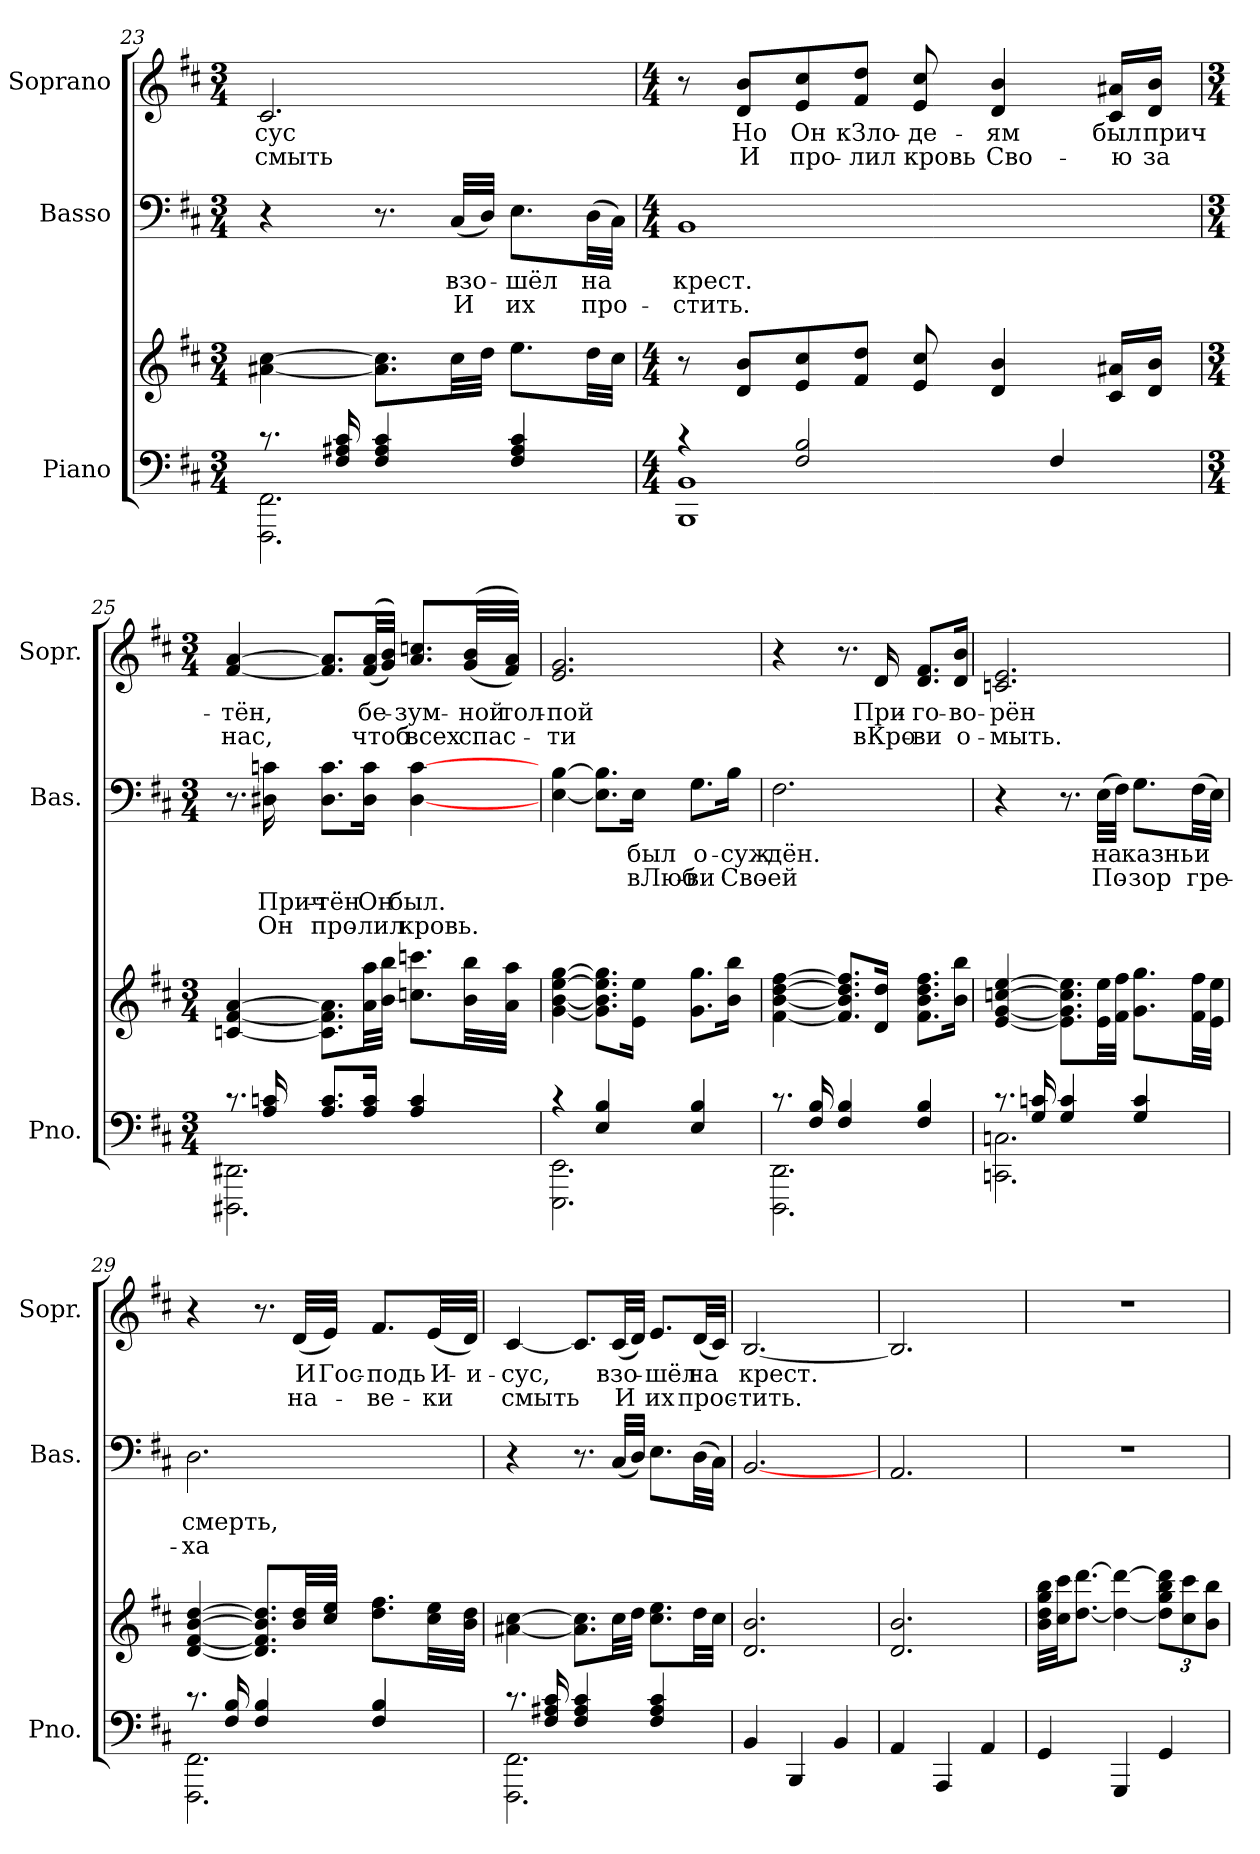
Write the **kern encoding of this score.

**kern	**kern	**kern	**text	**text	**text	**text	**kern	**text	**text
*part3	*part3	*part2	*part2	*part2	*part2	*part2	*part1	*part1	*part1
*staff4	*staff3	*staff2	*staff2	*staff2	*staff2	*staff2	*staff1	*staff1	*staff1
*I"Piano	*	*I"Basso	*	*	*	*	*I"Soprano	*	*
*I'Pno.	*	*I'Bas.	*	*	*	*	*I'Sopr.	*	*
!!LO:LB:g=z
*clefF4	*clefG2	*clefF4	*	*	*	*	*clefG2	*	*
*k[f#c#]	*k[f#c#]	*k[f#c#]	*	*	*	*	*k[f#c#]	*	*
*b:	*b:	*b:	*	*	*	*	*b:	*	*
*M3/4	*M3/4	*M3/4	*	*	*	*	*M3/4	*	*
=23	=23	=23	=23	=23	=23	=23	=23	=23	=23
*^	*	*	*	*	*	*	*	*	*
!	!	!	!	!	!	!	!	!	!LO:LY:b	!LO:LY:b
8.rc	2.FFF#\ 2.FF#\	[4a#X\ [4cc#\	4r	.	.	.	.	2.c#/	-сус	смыть
16F#/ 16A#X/ 16c#/	.	.	.	.	.	.	.	.	.	.
4F#/ 4A#/ 4c#/	.	8.a#\] 8.cc#\]L	8.r	.	.	.	.	.	.	.
!	!	!	!	!LO:LY:a	!LO:LY:a	!	!	!	!	!
.	.	32cc#\LL	(<32C#/LLL	взо-	И	.	.	.	.	.
.	.	32dd\JJJ	32D/JJJ)	.	.	.	.	.	.	.
!	!	!	!	!LO:LY:a	!LO:LY:a	!	!	!	!	!
4F#/ 4A#/ 4c#/	.	8.ee\L	8.E\L	-шёл	их	.	.	.	.	.
!	!	!	!	!LO:LY:a	!LO:LY:a	!	!	!	!	!
.	.	32dd\LL	(>32D\LL	на	про-	.	.	.	.	.
.	.	32cc#\JJJ	32C#\JJJ)	.	.	.	.	.	.	.
=24	=24	=24	=24	=24	=24	=24	=24	=24	=24	=24
*M4/4	*	*M4/4	*M4/4	*	*	*	*	*M4/4	*	*
!	!	!	!	!LO:LY:a	!LO:LY:a	!	!	!	!	!
4rc	1BBB 1BB	8r	1BB	крест.	-стить.	.	.	8r	.	.
!	!	!	!	!	!	!	!	!	!LO:LY:b	!LO:LY:b
.	.	8d/ 8b/L	.	.	.	.	.	8d/ 8b/L	Но	И
!	!	!	!	!	!	!	!	!	!LO:LY:b	!LO:LY:b
2F#/ 2B/	.	8e/ 8cc#/	.	.	.	.	.	8e/ 8cc#/	Он	про-
!	!	!	!	!	!	!	!	!	!LO:LY:b	!LO:LY:b
.	.	8f#/ 8dd/J	.	.	.	.	.	8f#/ 8dd/J	кЗло-	-лил
!	!	!	!	!	!	!	!	!	!LO:LY:b	!LO:LY:b
.	.	8e/ 8cc#/	.	.	.	.	.	8e/ 8cc#/	-де-	кровь
!	!	!	!	!	!	!	!	!	!LO:LY:b	!LO:LY:b
.	.	4d/ 4b/	.	.	.	.	.	4d/ 4b/	-ям	Сво-
4F#/	.	.	.	.	.	.	.	.	.	.
!	!	!	!	!	!	!	!	!	!LO:LY:b	!LO:LY:b
.	.	16c#/ 16a#X/LL	.	.	.	.	.	16c#/ 16a#X/LL	был	-ю
!	!	!	!	!	!	!	!	!	!LO:LY:b	!LO:LY:b
.	.	16d/ 16b/JJ	.	.	.	.	.	16d/ 16b/JJ	прич-	за
!!LO:PB:g=z
=25	=25	=25	=25	=25	=25	=25	=25	=25	=25	=25
*M3/4	*	*M3/4	*M3/4	*	*	*	*	*M3/4	*	*
!	!	!	!	!	!	!	!	!	!LO:LY:b	!LO:LY:b
8.rc	2.DDD#X\ 2.DD#X\	[4cn/ [4f#/ [4a/	8.r	.	.	.	.	[4f#/ [4a/	-тён,	нас,
!	!	!	!	!	!	!LO:LY:a	!LO:LY:a	!	!	!
16A/ 16cn/	.	.	16D#X\ 16cn\	.	.	Прич-	Он	.	.	.
!	!	!	!	!	!	!LO:LY:a	!LO:LY:a	!	!	!
8.A/ 8.c/L	.	8.c\] 8.f#\] 8.a\]L	8.D#\ 8.c\L	.	.	-тён	про-	8.f#/] 8.a/]L	.	.
!	!	!	!	!	!	!LO:LY:a	!LO:LY:a	!	!LO:LY:b	!LO:LY:b
16A/ 16c/Jk	.	32a\ 32aa\LL	16D#\ 16c\Jk	.	.	Он	-лил	(<(>32f#/ 32a/LL	бе-	чтоб
.	.	32b\ 32bb\JJJ	.	.	.	.	.	32g/ 32b/JJJ))	.	.
!	!	!	!	!	!	!LO:LY:a	!LO:LY:a	!	!LO:LY:b	!LO:LY:b
4A/ 4c/	.	8.ccn\ 8.cccn\L	[4D#\ [4c\	.	.	был.	кровь.	8.a/ 8.ccn/L	-зум-	всех
!	!	!	!	!	!	!	!	!	!LO:LY:b	!LO:LY:b
.	.	32b\ 32bb\LL	.	.	.	.	.	(<(>32g/ 32b/LL	-ной	спас-
!	!	!	!	!	!	!	!	!	!LO:LY:b	!
.	.	32a\ 32aa\JJJ	.	.	.	.	.	32f#/ 32a/JJJ))	тол-	.
=26	=26	=26	=26	=26	=26	=26	=26	=26	=26	=26
!	!	!	!	!	!	!	!	!	!LO:LY:b	!LO:LY:b
4rc	2.EEE\ 2.EE\	[4g\ [4b\ [4ee\ [4gg\	[4E\ [4B\	.	.	.	.	2.e/ 2.g/	-пой	-ти
4E/ 4B/	.	8.g\] 8.b\] 8.ee\] 8.gg\]L	8.E\] 8.B\]L	.	.	.	.	.	.	.
!	!	!	!	!LO:LY:a	!LO:LY:a	!	!	!	!	!
.	.	16e\ 16ee\Jk	16E\Jk	был	вЛюб-	.	.	.	.	.
!	!	!	!	!LO:LY:a	!LO:LY:a	!	!	!	!	!
4E/ 4B/	.	8.g\ 8.gg\L	8.G\L	о-	-ви	.	.	.	.	.
!	!	!	!	!LO:LY:a	!LO:LY:a	!	!	!	!	!
.	.	16b\ 16bb\Jk	16B\Jk	-суж-	Сво-	.	.	.	.	.
!!LO:LB:g=z
=27	=27	=27	=27	=27	=27	=27	=27	=27	=27	=27
!	!	!	!	!LO:LY:a	!LO:LY:a	!	!	!	!	!
8.rc	2.DDD\ 2.DD\	[4f#\ [4b\ [4dd\ [4ff#\	2.F#\	-дён.	-ей	.	.	4r	.	.
16F#/ 16B/	.	.	.	.	.	.	.	.	.	.
4F#/ 4B/	.	8.f#/] 8.b/] 8.dd/] 8.ff#/]L	.	.	.	.	.	8.r	.	.
!	!	!	!	!	!	!	!	!	!LO:LY:b	!LO:LY:b
.	.	16d/ 16dd/Jk	.	.	.	.	.	16d/	При-	вКро-
!	!	!	!	!	!	!	!	!	!LO:LY:b	!LO:LY:b
4F#/ 4B/	.	8.f#\ 8.b\ 8.dd\ 8.ff#\L	.	.	.	.	.	8.d/ 8.f#/L	-го-	-ви
!	!	!	!	!	!	!	!	!	!LO:LY:b	!LO:LY:b
.	.	16b\ 16bb\Jk	.	.	.	.	.	16d/ 16b/Jk	-во-	о-
=28	=28	=28	=28	=28	=28	=28	=28	=28	=28	=28
!	!	!	!	!	!	!	!	!	!LO:LY:b	!LO:LY:b
8.rc	2.CCn\ 2.Cn\	[4e/ [4g/ [4ccn/ [4ee/	4r	.	.	.	.	2.cn/ 2.e/	-рён	-мыть.
16G/ 16cn/	.	.	.	.	.	.	.	.	.	.
4G/ 4c/	.	8.e\] 8.g\] 8.cc\] 8.ee\]L	8.r	.	.	.	.	.	.	.
!	!	!	!	!LO:LY:a	!LO:LY:a	!	!	!	!	!
.	.	32e\ 32ee\LL	(>32E\LLL	на	По-	.	.	.	.	.
.	.	32f#\ 32ff#\JJJ	32F#\JJJ)	.	.	.	.	.	.	.
!	!	!	!	!LO:LY:a	!LO:LY:a	!	!	!	!	!
4G/ 4c/	.	8.g\ 8.gg\L	8.G\L	казнь	-зор	.	.	.	.	.
!	!	!	!	!LO:LY:a	!LO:LY:a	!	!	!	!	!
.	.	32f#\ 32ff#\LL	(>32F#\LL	и	гре-	.	.	.	.	.
.	.	32e\ 32ee\JJJ	32E\JJJ)	.	.	.	.	.	.	.
=29	=29	=29	=29	=29	=29	=29	=29	=29	=29	=29
!	!	!	!	!LO:LY:a	!LO:LY:a	!	!	!	!	!
8.rc	2.FFF#\ 2.FF#\	[4d/ [4f#/ [4b/ [4dd/	2.D\	смерть,	-ха	.	.	4r	.	.
16F#/ 16B/	.	.	.	.	.	.	.	.	.	.
4F#/ 4B/	.	8.d/] 8.f#/] 8.b/] 8.dd/]L	.	.	.	.	.	8.r	.	.
!	!	!	!	!	!	!	!	!	!LO:LY:b	!LO:LY:b
.	.	32b/ 32dd/LL	.	.	.	.	.	(<32d/LLL	И	на-
!	!	!	!	!	!	!	!	!	!LO:LY:b	!
.	.	32cc#/ 32ee/JJJ	.	.	.	.	.	32e/JJJ)	Гос-	.
!	!	!	!	!	!	!	!	!	!LO:LY:b	!LO:LY:b
4F#/ 4B/	.	8.dd\ 8.ff#\L	.	.	.	.	.	8.f#/L	-подь	-ве-
!	!	!	!	!	!	!	!	!	!LO:LY:b	!LO:LY:b
.	.	32cc#\ 32ee\LL	.	.	.	.	.	(<32e/LL	И-	-ки
!	!	!	!	!	!	!	!	!	!LO:LY:b	!
.	.	32b\ 32dd\JJJ	.	.	.	.	.	32d/JJJ)	-и-	.
!!LO:LB:g=z
=30	=30	=30	=30	=30	=30	=30	=30	=30	=30	=30
!	!	!	!	!	!	!	!	!	!LO:LY:b	!LO:LY:b
8.rc	2.FFF#\ 2.FF#\	[4a#X\ [4cc#\	4r	.	.	.	.	[4c#/	-сус,	смыть
16F#/ 16A#X/ 16c#/	.	.	.	.	.	.	.	.	.	.
4F#/ 4A#/ 4c#/	.	8.a#\] 8.cc#\]L	8.r	.	.	.	.	8.c#/L]	.	.
!	!	!	!	!	!	!	!	!	!LO:LY:b	!LO:LY:b
.	.	32cc#\LL	(<32C#/LLL	.	.	.	.	(>32c#/LL	взо-	И
.	.	32dd\JJJ	32D/JJJ)	.	.	.	.	32d/JJJ)	.	.
!	!	!	!	!	!	!	!	!	!LO:LY:b	!LO:LY:b
4F#/ 4A#/ 4c#/	.	8.cc#\ 8.ee\L	8.E\L	.	.	.	.	8.e/L	-шёл	их
!	!	!	!	!	!	!	!	!	!LO:LY:b	!LO:LY:b
.	.	32dd\LL	(>32D\LL	.	.	.	.	(>32d/LL	на	прос-
.	.	32cc#\JJJ	32C#\JJJ)	.	.	.	.	32c#/JJJ)	.	.
*v	*v	*	*	*	*	*	*	*	*	*
=31	=31	=31	=31	=31	=31	=31	=31	=31	=31
!	!	!	!	!	!	!	!	!LO:LY:b	!LO:LY:b
4BB/	2.d/ 2.b/	[2.BB/	.	.	.	.	[2.B/	крест.	-тить.
4BBB/	.	.	.	.	.	.	.	.	.
4BB/	.	.	.	.	.	.	.	.	.
=32	=32	=32	=32	=32	=32	=32	=32	=32	=32
4AA/	2.d/ 2.b/	2.AA/	.	.	.	.	2.B/]	.	.
4AAA/	.	.	.	.	.	.	.	.	.
4AA/	.	.	.	.	.	.	.	.	.
!!LO:PB:g=z
=33	=33	=33	=33	=33	=33	=33	=33	=33	=33
4GG/	32b\ 32dd\ 32gg\ 32bb\LLL	2.r	.	.	.	.	2.r	.	.
.	32cc#\ 32ccc#\JJ	.	.	.	.	.	.	.	.
.	[8.dd\ [8.ddd\J	.	.	.	.	.	.	.	.
4GGG/	4dd\_ 4ddd\_	.	.	.	.	.	.	.	.
4GG/	12dd\] 12gg\ 12bb\ 12ddd\]L	.	.	.	.	.	.	.	.
.	12cc#\ 12ccc#\	.	.	.	.	.	.	.	.
.	12b\ 12bb\J	.	.	.	.	.	.	.	.
=	=	=	=	=	=	=	=	=	=
*-	*-	*-	*-	*-	*-	*-	*-	*-	*-
